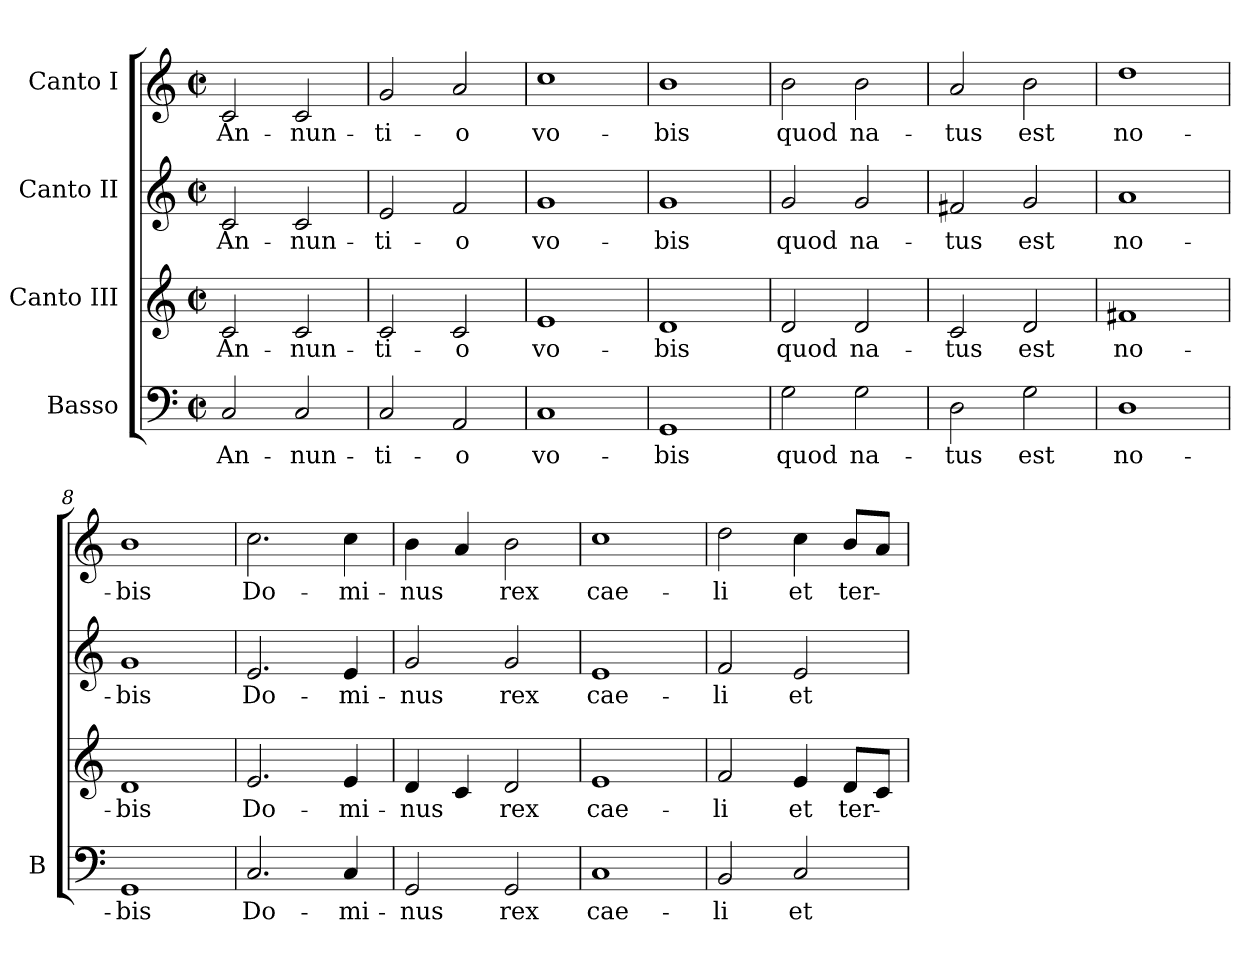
**kern	**text	**kern	**text	**kern	**text	**kern	**text
*part4	*part4	*part3	*part3	*part2	*part2	*part1	*part1
*staff4	*staff4	*staff3	*staff3	*staff2	*staff2	*staff1	*staff1
*I"Basso	*	*I"Canto III	*	*I"Canto II	*	*I"Canto I	*
*I'B	*	*	*	*	*	*	*
*clefF4	*	*clefG2	*	*clefG2	*	*clefG2	*
*k[]	*	*k[]	*	*k[]	*	*k[]	*
*M2/2	*	*M2/2	*	*M2/2	*	*M2/2	*
*met(c|)	*	*met(c|)	*	*met(c|)	*	*met(c|)	*
=1	=1	=1	=1	=1	=1	=1	=1
2C/	An-	2c/	An-	2c/	An-	2c/	An-
2C/	-nun-	2c/	-nun-	2c/	-nun-	2c/	-nun-
=2	=2	=2	=2	=2	=2	=2	=2
2C/	-ti-	2c/	-ti-	2e/	-ti-	2g/	-ti-
2AA/	-o	2c/	-o	2f/	-o	2a/	-o
=3	=3	=3	=3	=3	=3	=3	=3
1C	vo-	1e	vo-	1g	vo-	1cc	vo-
=4	=4	=4	=4	=4	=4	=4	=4
1GG	-bis	1d	-bis	1g	-bis	1b	-bis
=5	=5	=5	=5	=5	=5	=5	=5
2G\	quod	2d/	quod	2g/	quod	2b\	quod
2G\	na-	2d/	na-	2g/	na-	2b\	na-
=6	=6	=6	=6	=6	=6	=6	=6
2D\	-tus	2c/	-tus	2f#X/	-tus	2a/	-tus
2G\	est	2d/	est	2g/	est	2b\	est
=7	=7	=7	=7	=7	=7	=7	=7
1D	no-	1f#X	no-	1a	no-	1dd	no-
=8	=8	=8	=8	=8	=8	=8	=8
1GG	-bis	1d	-bis	1g	-bis	1b	-bis
=9	=9	=9	=9	=9	=9	=9	=9
2.C/	Do-	2.e/	Do-	2.e/	Do-	2.cc\	Do-
4C/	-mi-	4e/	-mi-	4e/	-mi-	4cc\	-mi-
=10	=10	=10	=10	=10	=10	=10	=10
2GG/	-nus	4d/	-nus	2g/	-nus	4b\	-nus
.	.	4c/	.	.	.	4a/	.
2GG/	rex	2d/	rex	2g/	rex	2b\	rex
=11	=11	=11	=11	=11	=11	=11	=11
1C	cae-	1e	cae-	1e	cae-	1cc	cae-
=12	=12	=12	=12	=12	=12	=12	=12
2BB/	-li	2f/	-li	2f/	-li	2dd\	-li
2C/	et	4e/	et	2e/	et	4cc\	et
.	.	8d/L	ter-	.	.	8b/L	ter-
.	.	8c/J	.	.	.	8a/J	.
=	=	=	=	=	=	=	=
*-	*-	*-	*-	*-	*-	*-	*-
